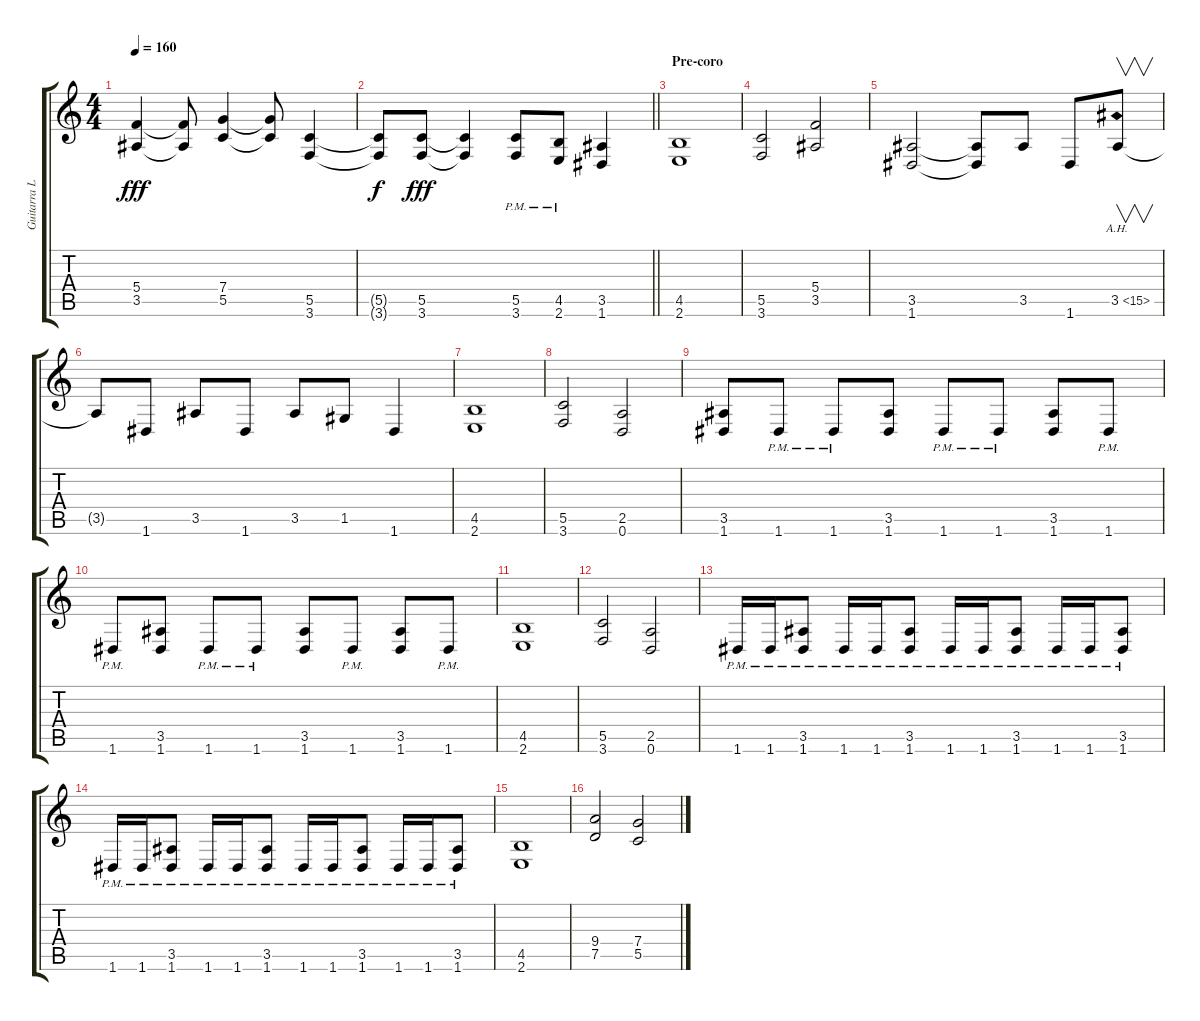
\track ("Guitarra Lider" "Guitarra L") {instrument overdrivenguitar}
\staff {score tabs}
\tuning (D4 A3 F3 C3 G2 D2) {hide}
\ts (4 4)
\tempo 160
\clef g2
\ks c
(5.4 3.5).4{dy fff} (5.4{t} 3.5{t}).8 (7.4 5.5).4 (7.4{t} 5.5{t}).8 (5.5 3.6).4 |
\barLineRight lightlight
(5.5{t} 3.6{t}).8{dy f} (5.5 3.6).8{dy fff} (5.5{t} 3.6{t}).4 (5.5{pm} 3.6{pm}).8 (4.5{pm} 2.6{pm}).8 (3.5 1.6).4 |
\section ("" "Pre-coro")
(4.5 2.6).1 |
(5.5 3.6).2 (5.4 3.5).2 |
(3.5 1.6).2 (3.5{t} 1.6{t}).8 3.5.8 1.6.8 3.5{ah 12}.8{v} |
3.5{t}.8 1.6.8 3.5.8 1.6.8 3.5.8 1.5.8 1.6.4 |
(4.5 2.6).1 |
(5.5 3.6).2 (2.5 0.6).2 |
(3.5 1.6).8 1.6{pm}.8 1.6{pm}.8 (3.5 1.6).8 1.6{pm}.8 1.6{pm}.8 (3.5 1.6).8 1.6{pm}.8 |
1.6{pm}.8 (3.5 1.6).8 1.6{pm}.8 1.6{pm}.8 (3.5 1.6).8 1.6{pm}.8 (3.5 1.6).8 1.6{pm}.8 |
(4.5 2.6).1 |
(5.5 3.6).2 (2.5 0.6).2 |
1.6{pm}.16 1.6{pm}.16 (3.5{pm} 1.6{pm}).8 1.6{pm}.16 1.6{pm}.16 (3.5{pm} 1.6{pm}).8 1.6{pm}.16 1.6{pm}.16 (3.5{pm} 1.6{pm}).8 1.6{pm}.16 1.6{pm}.16 (3.5{pm} 1.6{pm}).8 |
1.6{pm}.16 1.6{pm}.16 (3.5{pm} 1.6{pm}).8 1.6{pm}.16 1.6{pm}.16 (3.5{pm} 1.6{pm}).8 1.6{pm}.16 1.6{pm}.16 (3.5{pm} 1.6{pm}).8 1.6{pm}.16 1.6{pm}.16 (3.5{pm} 1.6{pm}).8 |
(4.5 2.6).1 |
(9.4 7.5).2 (7.4 5.5).2
